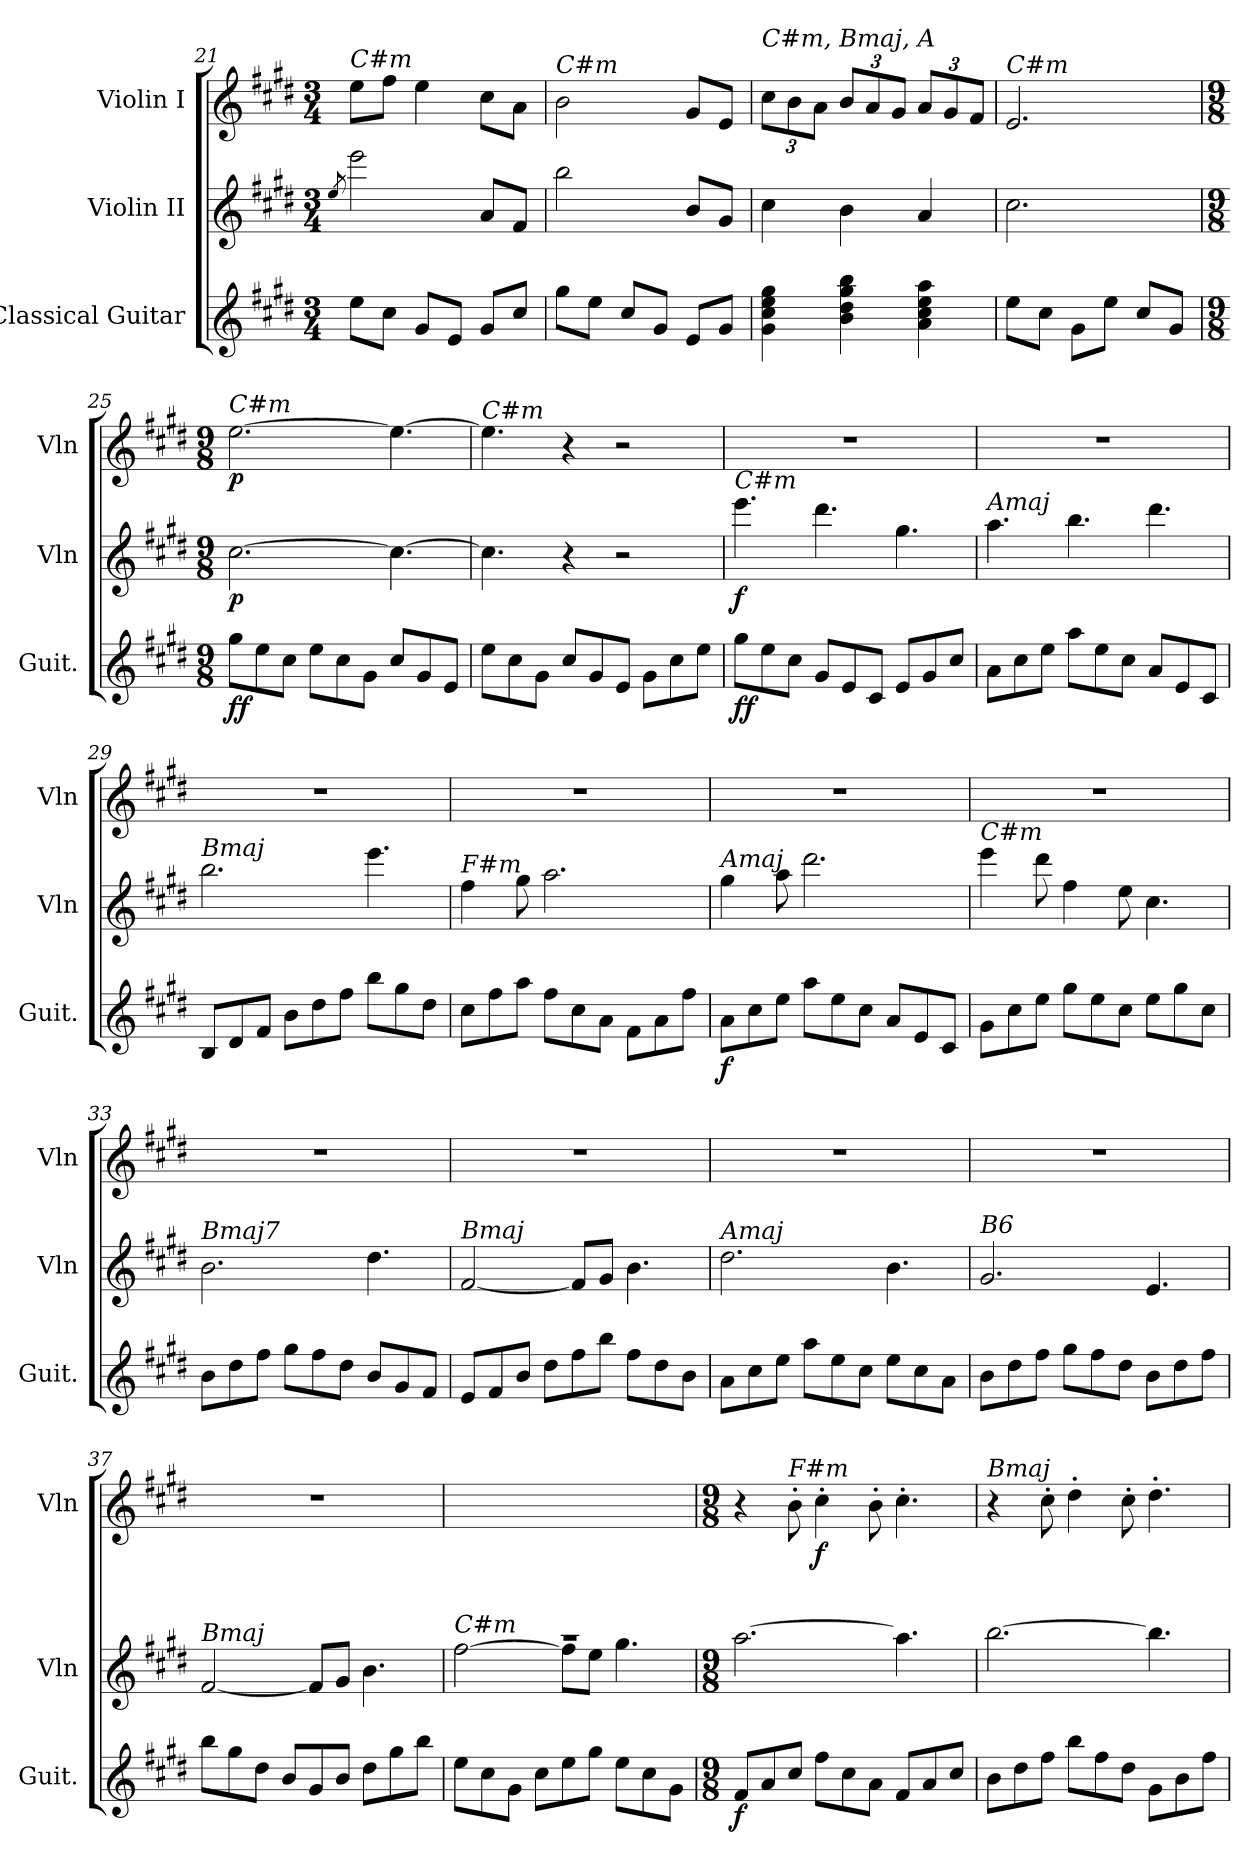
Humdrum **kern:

**kern	**dynam	**kern	**dynam	**kern	**dynam
*part3	*part3	*part2	*part2	*part1	*part1
*staff3	*staff3	*staff2	*staff2	*staff1	*staff1
*I"Classical Guitar	*	*I"Violin II	*	*I"Violin I	*
*I'Guit.	*	*I'Vln	*	*I'Vln	*
*clefG2	*	*clefG2	*	*clefG2	*
*k[f#c#g#d#]	*	*k[f#c#g#d#]	*	*k[f#c#g#d#]	*
*M3/4	*	*M3/4	*	*M3/4	*
=21	=21	=21	=21	=21	=21
.	.	8qee/	.	.	.
!	!	!	!	!LO:TX:a:i:t=C#m	!
8ee\L	.	2eee\	.	8ee\L	.
8cc#\J	.	.	.	8ff#\J	.
8g#/L	.	.	.	4ee\	.
8e/J	.	.	.	.	.
8g#/L	.	8a/L	.	8cc#\L	.
8cc#/J	.	8f#/J	.	8a\J	.
=22	=22	=22	=22	=22	=22
!	!	!	!	!LO:TX:a:i:t=C#m	!
8gg#\L	.	2bb\	.	2b\	.
8ee\J	.	.	.	.	.
8cc#/L	.	.	.	.	.
8g#/J	.	.	.	.	.
8e/L	.	8b/L	.	8g#/L	.
8g#/J	.	8g#/J	.	8e/J	.
=23	=23	=23	=23	=23	=23
*	*	*	*	*Xbrackettup	*
!	!	!	!	!LO:TX:a:i:t=C#m,   Bmaj, A	!
4g#\ 4cc#\ 4ee\ 4gg#\	.	4cc#\	.	12cc#\L	.
.	.	.	.	12b\	.
.	.	.	.	12a\J	.
4b\ 4dd#\ 4gg#\ 4bb\	.	4b\	.	12b/L	.
.	.	.	.	12a/	.
.	.	.	.	12g#/J	.
4a\ 4cc#\ 4ee\ 4aa\	.	4a/	.	12a/L	.
.	.	.	.	12g#/	.
.	.	.	.	12f#/J	.
=24	=24	=24	=24	=24	=24
!	!	!	!	!LO:TX:a:i:t=C#m	!
8ee\L	.	2.cc#\	.	2.e/	.
8cc#\J	.	.	.	.	.
8g#\L	.	.	.	.	.
8ee\J	.	.	.	.	.
8cc#/L	.	.	.	.	.
8g#/J	.	.	.	.	.
!!LO:LB:g=z
=25	=25	=25	=25	=25	=25
*M9/8	*	*M9/8	*	*M9/8	*
!	!	!	!	!LO:TX:a:i:t=C#m	!
!	!LO:DY:b	!	!LO:DY:b	!	!LO:DY:b
8gg#\L	ff	[2.cc#\	p	[2.ee\	p
8ee\	.	.	.	.	.
8cc#\J	.	.	.	.	.
8ee\L	.	.	.	.	.
8cc#\	.	.	.	.	.
8g#\J	.	.	.	.	.
8cc#/L	.	4.cc#\_	.	4.ee\_	.
8g#/	.	.	.	.	.
8e/J	.	.	.	.	.
=26	=26	=26	=26	=26	=26
!	!	!	!	!LO:TX:a:i:t=C#m	!
8ee\L	.	4.cc#\]	.	4.ee\]	.
8cc#\	.	.	.	.	.
8g#\J	.	.	.	.	.
8cc#/L	.	4r	.	4r	.
8g#/	.	.	.	.	.
8e/J	.	2r	.	2r	.
8g#\L	.	.	.	.	.
8cc#\	.	.	.	.	.
8ee\J	.	.	.	.	.
=27	=27	=27	=27	=27	=27
!	!	!LO:TX:a:i:t=C#m	!	!	!
!	!LO:DY:b	!	!LO:DY:b	!	!
8gg#\L	ff	4.eee\	f	8%9r	.
8ee\	.	.	.	.	.
8cc#\J	.	.	.	.	.
8g#/L	.	4.ddd#\	.	.	.
8e/	.	.	.	.	.
8c#/J	.	.	.	.	.
8e/L	.	4.gg#\	.	.	.
8g#/	.	.	.	.	.
8cc#/J	.	.	.	.	.
=28	=28	=28	=28	=28	=28
!	!	!LO:TX:a:i:t=Amaj	!	!	!
8a\L	.	4.aa\	.	8%9r	.
8cc#\	.	.	.	.	.
8ee\J	.	.	.	.	.
8aa\L	.	4.bb\	.	.	.
8ee\	.	.	.	.	.
8cc#\J	.	.	.	.	.
8a/L	.	4.ddd#\	.	.	.
8e/	.	.	.	.	.
8c#/J	.	.	.	.	.
!!LO:LB:g=z
=29	=29	=29	=29	=29	=29
!	!	!LO:TX:a:i:t=Bmaj	!	!	!
8B/L	.	2.bb\	.	8%9r	.
8d#/	.	.	.	.	.
8f#/J	.	.	.	.	.
8b\L	.	.	.	.	.
8dd#\	.	.	.	.	.
8ff#\J	.	.	.	.	.
8bb\L	.	4.eee\	.	.	.
8gg#\	.	.	.	.	.
8dd#\J	.	.	.	.	.
=30	=30	=30	=30	=30	=30
!	!	!LO:TX:a:i:t=F#m	!	!	!
8cc#\L	.	4ff#\	.	8%9r	.
8ff#\	.	.	.	.	.
8aa\J	.	8gg#\	.	.	.
8ff#\L	.	2.aa\	.	.	.
8cc#\	.	.	.	.	.
8a\J	.	.	.	.	.
8f#\L	.	.	.	.	.
8a\	.	.	.	.	.
8ff#\J	.	.	.	.	.
=31	=31	=31	=31	=31	=31
!	!	!LO:TX:a:i:t=Amaj	!	!	!
!	!LO:DY:b	!	!	!	!
8a\L	f	4gg#\	.	8%9r	.
8cc#\	.	.	.	.	.
8ee\J	.	8aa\	.	.	.
8aa\L	.	2.ddd#\	.	.	.
8ee\	.	.	.	.	.
8cc#\J	.	.	.	.	.
8a/L	.	.	.	.	.
8e/	.	.	.	.	.
8c#/J	.	.	.	.	.
=32	=32	=32	=32	=32	=32
!	!	!LO:TX:a:i:t=C#m	!	!	!
8g#\L	.	4eee\	.	8%9r	.
8cc#\	.	.	.	.	.
8ee\J	.	8ddd#\	.	.	.
8gg#\L	.	4ff#\	.	.	.
8ee\	.	.	.	.	.
8cc#\J	.	8ee\	.	.	.
8ee\L	.	4.cc#\	.	.	.
8gg#\	.	.	.	.	.
8cc#\J	.	.	.	.	.
!!LO:PB:g=z
=33	=33	=33	=33	=33	=33
!	!	!LO:TX:a:i:t=Bmaj7	!	!	!
8b\L	.	2.b\	.	8%9r	.
8dd#\	.	.	.	.	.
8ff#\J	.	.	.	.	.
8gg#\L	.	.	.	.	.
8ff#\	.	.	.	.	.
8dd#\J	.	.	.	.	.
8b/L	.	4.dd#\	.	.	.
8g#/	.	.	.	.	.
8f#/J	.	.	.	.	.
=34	=34	=34	=34	=34	=34
!	!	!LO:TX:a:i:t=Bmaj	!	!	!
8e/L	.	[2f#/	.	8%9r	.
8f#/	.	.	.	.	.
8b/J	.	.	.	.	.
8dd#\L	.	.	.	.	.
8ff#\	.	8f#/L]	.	.	.
8bb\J	.	8g#/J	.	.	.
8ff#\L	.	4.b\	.	.	.
8dd#\	.	.	.	.	.
8b\J	.	.	.	.	.
=35	=35	=35	=35	=35	=35
!	!	!LO:TX:a:i:t=Amaj	!	!	!
8a\L	.	2.dd#\	.	8%9r	.
8cc#\	.	.	.	.	.
8ee\J	.	.	.	.	.
8aa\L	.	.	.	.	.
8ee\	.	.	.	.	.
8cc#\J	.	.	.	.	.
8ee\L	.	4.b\	.	.	.
8cc#\	.	.	.	.	.
8a\J	.	.	.	.	.
=36	=36	=36	=36	=36	=36
!	!	!LO:TX:a:i:t=B6	!	!	!
8b\L	.	2.g#/	.	8%9r	.
8dd#\	.	.	.	.	.
8ff#\J	.	.	.	.	.
8gg#\L	.	.	.	.	.
8ff#\	.	.	.	.	.
8dd#\J	.	.	.	.	.
8b\L	.	4.e/	.	.	.
8dd#\	.	.	.	.	.
8ff#\J	.	.	.	.	.
!!LO:LB:g=z
=37	=37	=37	=37	=37	=37
!	!	!LO:TX:a:i:t=Bmaj	!	!	!
8bb\L	.	[2f#/	.	8%9r	.
8gg#\	.	.	.	.	.
8dd#\J	.	.	.	.	.
8b/L	.	.	.	.	.
8g#/	.	8f#/L]	.	.	.
8b/J	.	8g#/J	.	.	.
8dd#\L	.	4.b\	.	.	.
8gg#\	.	.	.	.	.
8bb\J	.	.	.	.	.
=38	=38	=38	=38	=38	=38
!	!	!LO:TX:a:i:t=C#m	!	!	!
8ee\L	.	[2ff#\	.	8%9rFFF	.
8cc#\	.	.	.	.	.
8g#\J	.	.	.	.	.
8cc#\L	.	.	.	.	.
8ee\	.	8ff#\L]	.	.	.
8gg#\J	.	8ee\J	.	.	.
8ee\L	.	4.gg#\	.	.	.
8cc#\	.	.	.	.	.
8g#\J	.	.	.	.	.
=39	=39	=39	=39	=39	=39
*M9/8	*	*M9/8	*	*M9/8	*
!	!LO:DY:b	!	!	!	!
8f#/L	f	[2.aa\	.	4r	.
8a/	.	.	.	.	.
!	!	!	!	!LO:TX:a:i:t=F#m	!
8cc#/J	.	.	.	8b'\	.
!	!	!	!	!	!LO:DY:b
8ff#\L	.	.	.	4cc#'\	f
8cc#\	.	.	.	.	.
8a\J	.	.	.	8b'\	.
8f#/L	.	4.aa\]	.	4.cc#'\	.
8a/	.	.	.	.	.
8cc#/J	.	.	.	.	.
=40	=40	=40	=40	=40	=40
!	!	!	!	!LO:TX:a:i:t=Bmaj	!
8b\L	.	[2.bb\	.	4r	.
8dd#\	.	.	.	.	.
8ff#\J	.	.	.	8cc#'\	.
8bb\L	.	.	.	4dd#'\	.
8ff#\	.	.	.	.	.
8dd#\J	.	.	.	8cc#'\	.
8g#\L	.	4.bb\]	.	4.dd#'\	.
8b\	.	.	.	.	.
8ff#\J	.	.	.	.	.
=	=	=	=	=	=
*-	*-	*-	*-	*-	*-
